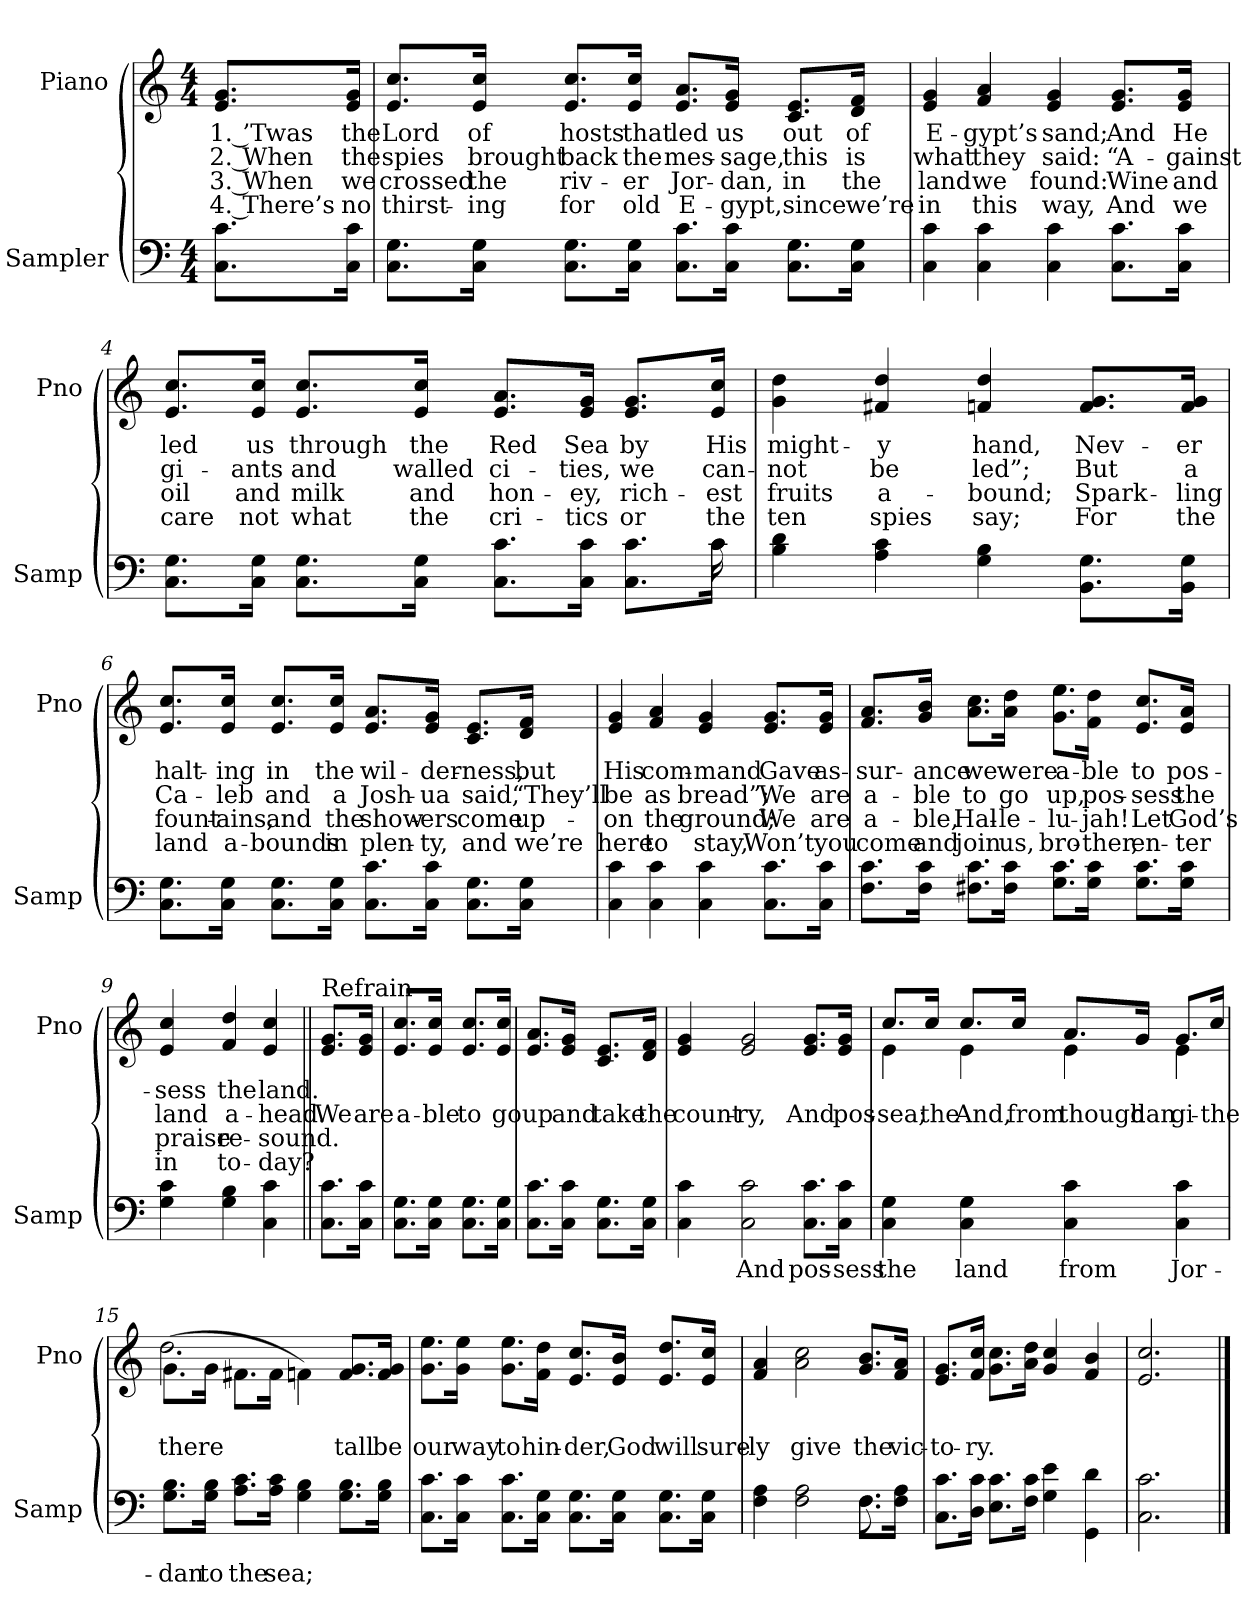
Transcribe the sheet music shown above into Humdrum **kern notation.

**kern	**text	**kern	**text	**text	**text	**text
*part2	*part2	*part1	*part1	*part1	*part1	*part1
*staff2	*staff2	*staff1	*staff1	*staff1	*staff1	*staff1
*I"Sampler	*	*I"Piano	*	*	*	*
*I'Samp	*	*I'Pno	*	*	*	*
*clefF4	*	*clefG2	*	*	*	*
*M4/4	*	*M4/4	*	*	*	*
=1	=1	=1	=1	=1	=1	=1
8.C\ 8.c\L	.	8.e/ 8.g/L	1. ’Twas	2. When	3. When	4. There’s
16C\ 16c\Jk	.	16e/ 16g/Jk	the	the	we	no
=2	=2	=2	=2	=2	=2	=2
8.C\ 8.G\L	.	8.e/ 8.cc/L	Lord	spies	crossed	thirst-
16C\ 16G\Jk	.	16e/ 16cc/Jk	of	brought	the	-ing
8.C\ 8.G\L	.	8.e/ 8.cc/L	hosts	back	riv-	for
16C\ 16G\Jk	.	16e/ 16cc/Jk	that	the	-er	old
8.C\ 8.c\L	.	8.e/ 8.a/L	led	mes-	Jor-	E-
16C\ 16c\Jk	.	16e/ 16g/Jk	us	-sage,	-dan,	-gypt,
8.C\ 8.G\L	.	8.c/ 8.e/L	out	this	in	since
16C\ 16G\Jk	.	16d/ 16f/Jk	of	is	the	we’re
=3	=3	=3	=3	=3	=3	=3
4C 4c	.	4e 4g	E-	what	land	in
4C 4c	.	4f 4a	-gypt’s	they	we	this
4C 4c	.	4e 4g	sand;	said:	found:	way,
8.C\ 8.c\L	.	8.e/ 8.g/L	And	“A-	Wine	And
16C\ 16c\Jk	.	16e/ 16g/Jk	He	-gainst	and	we
=4	=4	=4	=4	=4	=4	=4
*^	*	*	*	*	*	*
8.C\ 8.G\L	2...ryy	.	8.e/ 8.cc/L	led	gi-	oil	care
16C\ 16G\Jk	.	.	16e/ 16cc/Jk	us	-ants	and	not
8.C\ 8.G\L	.	.	8.e/ 8.cc/L	through	and	milk	what
16C\ 16G\Jk	.	.	16e/ 16cc/Jk	the	walled	and	the
8.C\ 8.c\L	.	.	8.e/ 8.a/L	Red	ci-	hon-	cri-
16C\ 16c\Jk	.	.	16e/ 16g/Jk	Sea	-ties,	-ey,	-tics
8.C\ 8.c\L	.	.	8.e/ 8.g/L	by	we	rich-	or
16c\Jk	16c	.	16e/ 16cc/Jk	His	can-	-est	the
*v	*v	*	*	*	*	*	*
=5	=5	=5	=5	=5	=5	=5
4B 4d	.	4g 4dd	might-	-not	fruits	ten
4A 4c	.	4f#X 4dd	-y	be	a-	spies
4G 4B	.	4fn 4dd	hand,	led”;	-bound;	say;
8.BB\ 8.G\L	.	8.f/ 8.g/L	Nev-	But	Spark-	For
16BB\ 16G\Jk	.	16f/ 16g/Jk	-er	a	-ling	the
=6	=6	=6	=6	=6	=6	=6
8.C\ 8.G\L	.	8.e/ 8.cc/L	halt-	Ca-	fount-	land
16C\ 16G\Jk	.	16e/ 16cc/Jk	-ing	-leb	-ains,	a-
8.C\ 8.G\L	.	8.e/ 8.cc/L	in	and	and	-bounds
16C\ 16G\Jk	.	16e/ 16cc/Jk	the	a	the	in
8.C\ 8.c\L	.	8.e/ 8.a/L	wil-	Josh-	show-	plen-
16C\ 16c\Jk	.	16e/ 16g/Jk	-der-	-ua	-ers	-ty,
8.C\ 8.G\L	.	8.c/ 8.e/L	-ness,	said,	come	and
16C\ 16G\Jk	.	16d/ 16f/Jk	but	“They’ll	up-	we’re
=7	=7	=7	=7	=7	=7	=7
4C 4c	.	4e 4g	His	be	-on	here
4C 4c	.	4f 4a	com-	as	the	to
4C 4c	.	4e 4g	-mand	bread”;	ground;	stay,
8.C\ 8.c\L	.	8.e/ 8.g/L	Gave	We	We	Won’t
16C\ 16c\Jk	.	16e/ 16g/Jk	as-	are	are	you
=8	=8	=8	=8	=8	=8	=8
8.F\ 8.c\L	.	8.f/ 8.a/L	-sur-	a-	a-	come
16F\ 16c\Jk	.	16g/ 16b/Jk	-ance	-ble	-ble,	and
8.F#X\ 8.c\L	.	8.a\ 8.cc\L	we	to	Hal-	join
16F#\ 16c\Jk	.	16a\ 16dd\Jk	were	go	-le-	us,
8.G\ 8.c\L	.	8.g\ 8.ee\L	a-	up,	-lu-	bro-
16G\ 16c\Jk	.	16f\ 16dd\Jk	-ble	pos-	-jah!	-ther,
8.G\ 8.c\L	.	8.e/ 8.cc/L	to	-sess	Let	en-
16G\ 16c\Jk	.	16e/ 16a/Jk	pos-	the	God’s	-ter
=9	=9	=9	=9	=9	=9	=9
4G 4c	.	4e 4cc	-sess	land	praise	in
4G 4B	.	4f 4dd	the	a-	re-	to-
4C 4c	.	4e 4cc	land.	-head.	-sound.	-day?
=10||	=10||	=10||	=10||	=10||	=10||	=10||
!	!	!LO:TX:t=Refrain	!	!	!	!
8.C\ 8.c\L	.	8.e/ 8.g/L	.	We	.	.
16C\ 16c\Jk	.	16e/ 16g/Jk	.	are	.	.
=11	=11	=11	=11	=11	=11	=11
8.C\ 8.G\L	.	8.e/ 8.cc/L	.	a-	.	.
16C\ 16G\Jk	.	16e/ 16cc/Jk	.	-ble	.	.
8.C\ 8.G\L	.	8.e/ 8.cc/L	.	to	.	.
16C\ 16G\Jk	.	16e/ 16cc/Jk	.	go	.	.
=12	=12	=12	=12	=12	=12	=12
8.C\ 8.c\L	.	8.e/ 8.a/L	.	up	.	.
16C\ 16c\Jk	.	16e/ 16g/Jk	.	and	.	.
8.C\ 8.G\L	.	8.c/ 8.e/L	.	take	.	.
16C\ 16G\Jk	.	16d/ 16f/Jk	.	the	.	.
=13	=13	=13	=13	=13	=13	=13
4C 4c	.	4e 4g	.	count-	.	.
2C 2c	And	2e 2g	.	-ry,	.	.
8.C\ 8.c\L	pos-	8.e/ 8.g/L	.	And	.	.
16C\ 16c\Jk	-sess	16e/ 16g/Jk	.	pos-	.	.
=14	=14	=14	=14	=14	=14	=14
*	*	*^	*	*	*	*
4C 4G	the	8.cc/L	4e	.	sea;	.	.
.	.	16cc/Jk	.	.	the	.	.
4C 4G	land	8.cc/L	4e	.	And,	.	.
.	.	16cc/Jk	.	.	from	.	.
4C 4c	from	8.a/L	4e	.	though	.	.
.	.	16g/Jk	.	.	-dan	.	.
4C 4c	Jor-	8.g/L	4e	.	gi-	.	.
.	.	16cc/Jk	.	.	the	.	.
=15	=15	=15	=15	=15	=15	=15	=15
8.G\ 8.B\L	-dan	(8.g\L	2.dd	.	there	.	.
16G\ 16B\Jk	to	16g\Jk	.	.	.	.	.
8.A\ 8.c\L	the	8.f#X\L	.	.	.	.	.
16A\ 16c\Jk	sea;	16f#\Jk	.	.	.	.	.
4G 4B	.	4fn\)	.	.	.	.	.
8.G\ 8.B\L	.	8.f/ 8.g/L	4ryy	.	tall	.	.
16G\ 16B\Jk	.	16f/ 16g/Jk	.	.	be	.	.
*	*	*v	*v	*	*	*	*
=16	=16	=16	=16	=16	=16	=16
8.C\ 8.c\L	.	8.g\ 8.ee\L	.	our	.	.
16C\ 16c\Jk	.	16g\ 16ee\Jk	.	way	.	.
8.C\ 8.c\L	.	8.g\ 8.ee\L	.	to	.	.
16C\ 16G\Jk	.	16f\ 16dd\Jk	.	hin-	.	.
8.C\ 8.G\L	.	8.e/ 8.cc/L	.	-der,	.	.
16C\ 16G\Jk	.	16e/ 16b/Jk	.	God	.	.
8.C\ 8.G\L	.	8.e/ 8.dd/L	.	will	.	.
16C\ 16G\Jk	.	16e/ 16cc/Jk	.	sure-	.	.
=17	=17	=17	=17	=17	=17	=17
*^	*	*	*	*	*	*
4F 4A	2.ryy	.	4f 4a	.	-ly	.	.
2F 2A	.	.	2a 2cc	.	give	.	.
8.F\L	8.F	.	8.g/ 8.b/L	.	the	.	.
16F\ 16A\Jk	16ryy	.	16f/ 16a/Jk	.	vic-	.	.
*v	*v	*	*	*	*	*	*
=18	=18	=18	=18	=18	=18	=18
8.C\ 8.c\L	.	8.e/ 8.g/L	.	-to-	.	.
16D\ 16c\Jk	.	16f/ 16cc/Jk	.	-ry.	.	.
8.E\ 8.c\L	.	8.g\ 8.cc\L	.	.	.	.
16F\ 16c\Jk	.	16a\ 16dd\Jk	.	.	.	.
4G 4e	.	4g 4cc	.	.	.	.
4GG 4d	.	4f 4b	.	.	.	.
=19	=19	=19	=19	=19	=19	=19
2.C 2.c	.	2.e 2.cc	.	.	.	.
==	==	==	==	==	==	==
*-	*-	*-	*-	*-	*-	*-
